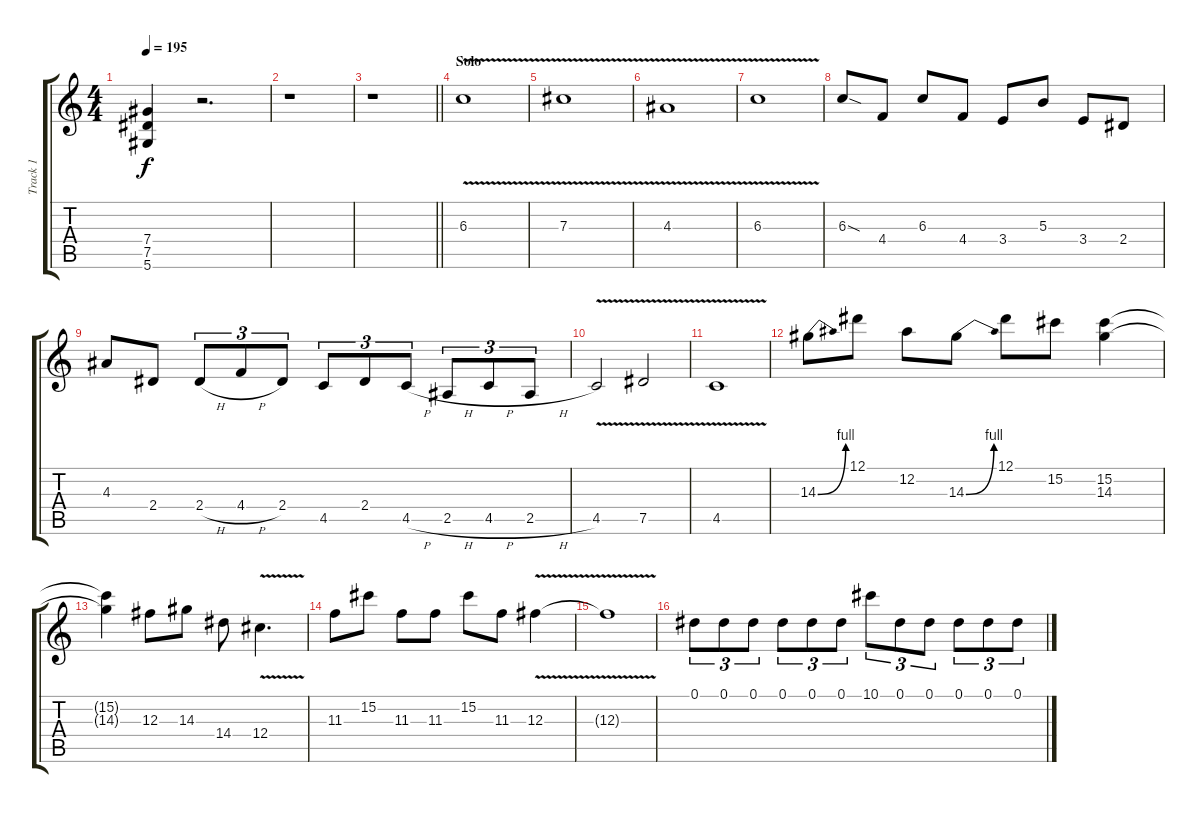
\track ("Track 1" "Track 1") {instrument distortionguitar}
\staff {score tabs}
\tuning (Eb4 Bb3 Gb3 Db3 Ab2 Eb2) {hide}
\ts (4 4)
\tempo 195
\clef g2
\ks c
(7.4 7.5 5.6).4{dy f} r.2{d} |
r.1 |
\barLineRight lightlight
r.1 |
\section ("" "Solo")
6.3{v}.1 |
7.3{v}.1 |
4.3{v}.1 |
6.3{v}.1 |
6.3{sod}.8 4.4.8 6.3.8 4.4.8 3.4.8 5.3.8 3.4.8 2.4.8 |
4.3.8 2.4.8 2.4{h}.8{tu (3 2)} 4.4{h}.8{tu (3 2)} 2.4.8{tu (3 2)} 4.5.8{tu (3 2)} 2.4.8{tu (3 2)} 4.5{h}.8{tu (3 2)} 2.5{h}.8{tu (3 2)} 4.5{h}.8{tu (3 2)} 2.5{h}.8{tu (3 2)} |
4.5{v}.2 7.5{v}.2 |
4.5{v}.1 |
14.3{be (bend 0 0 60 4)}.8 12.1.8 12.2.8 14.3{be (bend 0 0 60 4)}.8 12.1.8 15.2.8 (15.2 14.3).4 |
(15.2{t} 14.3{t}).4 12.3.8 14.3.8 14.4.8 12.4{v}.4{d} |
11.3.8 15.2.8 11.3.8 11.3.8 15.2.8 11.3.8 12.3{v}.4 |
12.3{t}.1 |
0.1.8{tu (3 2)} 0.1.8{tu (3 2)} 0.1.8{tu (3 2)} 0.1.8{tu (3 2)} 0.1.8{tu (3 2)} 0.1.8{tu (3 2)} 10.1.8{tu (3 2)} 0.1.8{tu (3 2)} 0.1.8{tu (3 2)} 0.1.8{tu (3 2)} 0.1.8{tu (3 2)} 0.1.8{tu (3 2)}
